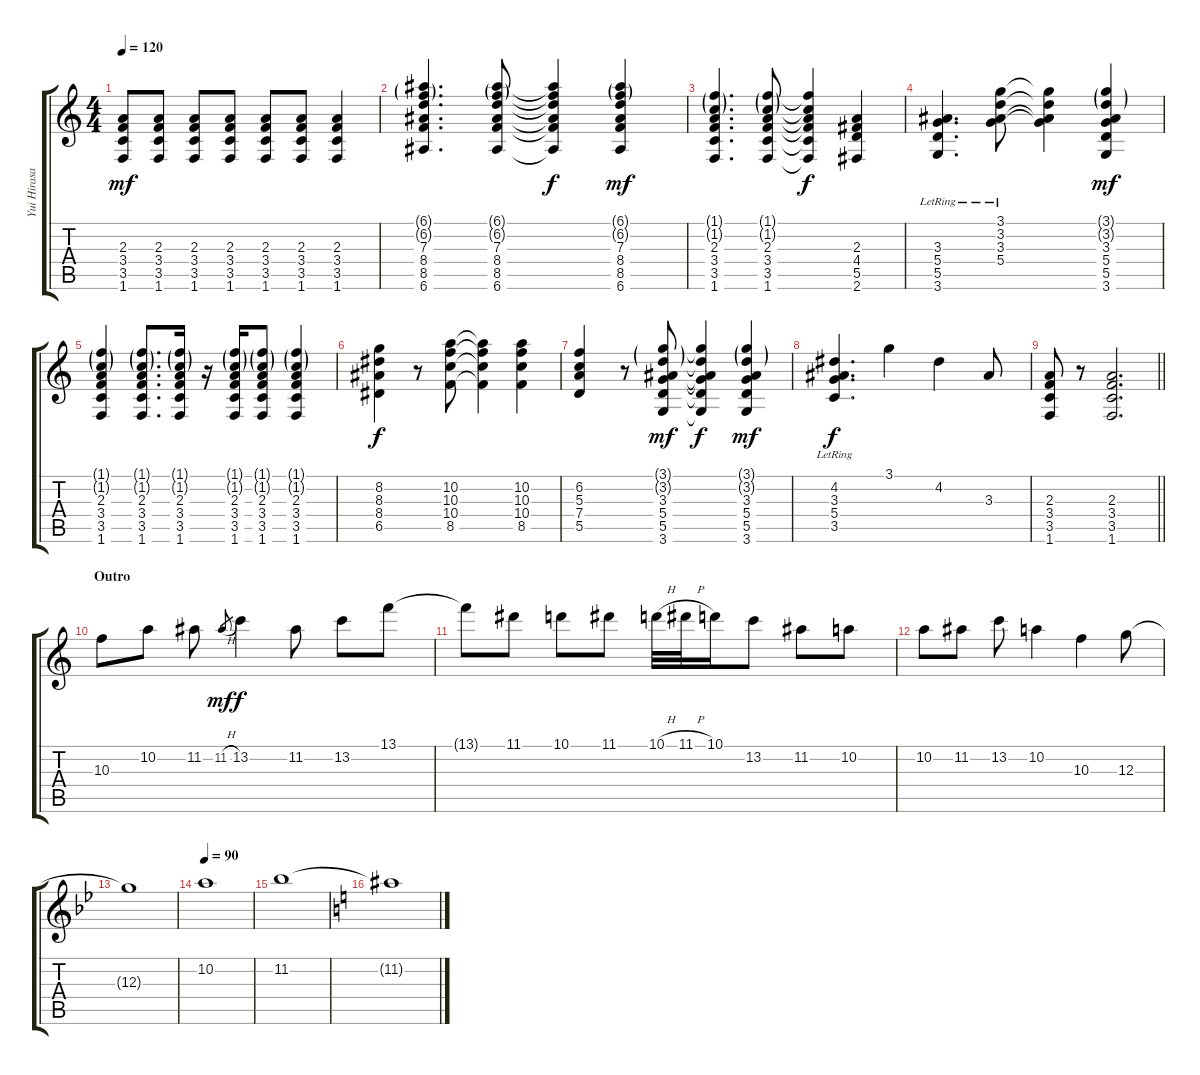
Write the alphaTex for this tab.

\track ("Yui Hirasawa" "Yui Hirasa") {instrument distortionguitar}
\staff {score tabs}
\tuning (E4 B3 G3 D3 A2 E2) {hide}
\ts (4 4)
\tempo 120
\clef g2
\ks c
(2.3 3.4 3.5 1.6).8{dy mf} (2.3 3.4 3.5 1.6).8 (2.3 3.4 3.5 1.6).8 (2.3 3.4 3.5 1.6).8 (2.3 3.4 3.5 1.6).8 (2.3 3.4 3.5 1.6).8 (2.3 3.4 3.5 1.6).4 |
(6.1{g} 6.2{g} 7.3 8.4 8.5 6.6).4{d} (6.1{g} 6.2{g} 7.3 8.4 8.5 6.6).8 (6.1{t} 6.2{t} 7.3{t} 8.4{t} 8.5{t} 6.6{t}).4{dy f} (6.1{g} 6.2{g} 7.3 8.4 8.5 6.6).4{dy mf} |
(1.1{g} 1.2{g} 2.3 3.4 3.5 1.6).4{d} (1.1{g} 1.2{g} 2.3 3.4 3.5 1.6).8 (1.1{t} 1.2{t} 2.3{t} 3.4{t} 3.5{t} 1.6{t}).4{dy f} (2.3 4.4 5.5 2.6).4 |
(3.3{lr} 5.4{lr} 5.5{lr} 3.6{lr}).4{d} (3.1{lr} 3.2{lr} 3.3{lr} 5.4{lr}).8 (3.1{t} 3.2{t} 3.3{t} 5.4{t}).4 (3.1{g} 3.2{g} 3.3 5.4 5.5 3.6).4{dy mf} |
(1.1{g} 1.2{g} 2.3 3.4 3.5 1.6).4 (1.1{g} 1.2{g} 2.3 3.4 3.5 1.6).8{d} (1.1{g} 1.2{g} 2.3 3.4 3.5 1.6).16 r.16 (1.1{g} 1.2{g} 2.3 3.4 3.5 1.6).16 (1.1{g} 1.2{g} 2.3 3.4 3.5 1.6).8 (1.1{g} 1.2{g} 2.3 3.4 3.5 1.6).4 |
(8.2 8.3 8.4 6.5).4{dy f} r.8 (10.2 10.3 10.4 8.5).8 (10.2{t} 10.3{t} 10.4{t} 8.5{t}).4 (10.2 10.3 10.4 8.5).4 |
(6.2 5.3 7.4 5.5).4 r.8 (3.1{g} 3.2{g} 3.3 5.4 5.5 3.6).8{dy mf} (3.1{t} 3.2{t} 3.3{t} 5.4{t} 5.5{t} 3.6{t}).4{dy f} (3.1{g} 3.2{g} 3.3 5.4 5.5 3.6).4{dy mf} |
(4.2{lr} 3.3{lr} 5.4{lr} 3.5{lr}).4{d dy f} 3.1.4 4.2.4 3.3.8 |
\barLineRight lightlight
(2.3 3.4 3.5 1.6).8 r.8 (2.3 3.4 3.5 1.6).2{d} |
\section ("" "Outro")
10.3.8 10.2.8 11.2.8 11.2{h}.8{gr dy mf} 13.2.4{dy f} 11.2.8 13.2.8 13.1.8 |
13.1{t}.8 11.1.8 10.1.8 11.1.8 10.1{h}.32 11.1{h}.32 10.1.16 13.2.8 11.2.8 10.2.8 |
10.2.8 11.2.8 13.2.8 10.2.4 10.3.4 12.3.8 |
\ks bb
12.3{t}.1 |
\tempo 90
10.2.1 |
11.2.1 |
\ks c
11.2{t}.1
